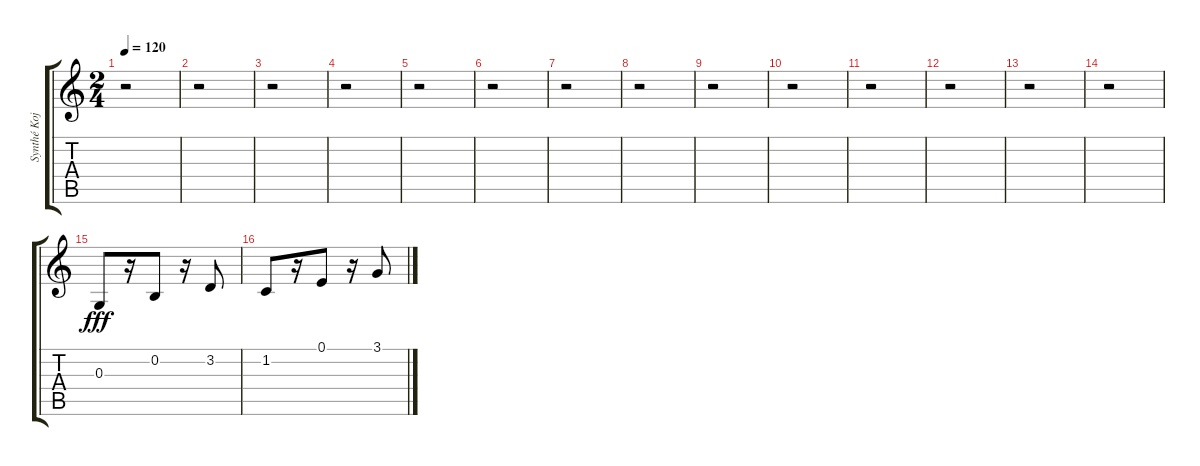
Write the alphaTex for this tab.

\track ("Synthé Kojote" "Synthé Koj") {instrument brasssection}
\staff {score tabs}
\tuning (E4 B3 G3 D3 A2 E2) {hide}
\ts (2 4)
\tempo 120
\clef g2
\ks c
r.2{dy f} |
r.2 |
r.2 |
r.2 |
r.2 |
r.2 |
r.2 |
r.2 |
r.2 |
r.2 |
r.2 |
r.2 |
r.2 |
r.2 |
0.3.8{dy fff} r.16 0.2.8 r.16 3.2.8 |
1.2.8 r.16 0.1.8 r.16 3.1.8
